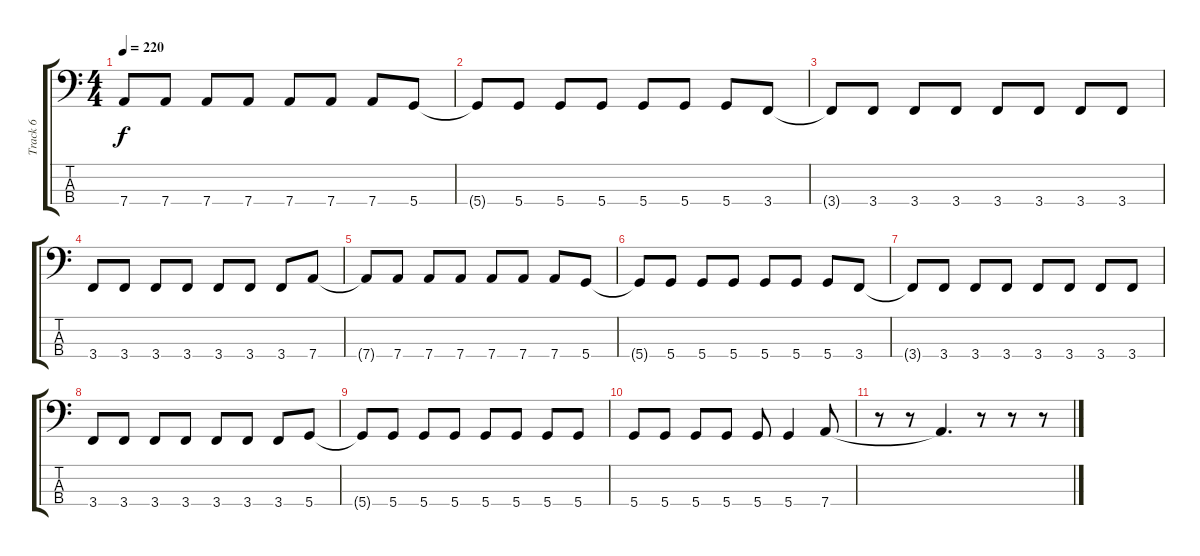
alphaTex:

\track ("Track 6" "Track 6") {instrument electricbasspick}
\staff {score tabs}
\tuning (F2 C2 G1 D1) {hide}
\ts (4 4)
\tempo 220
\clef f4
\ks c
7.4{t}.8{dy f} 7.4.8 7.4.8 7.4.8 7.4.8 7.4.8 7.4.8 5.4.8 |
5.4{t}.8 5.4.8 5.4.8 5.4.8 5.4.8 5.4.8 5.4.8 3.4.8 |
3.4{t}.8 3.4.8 3.4.8 3.4.8 3.4.8 3.4.8 3.4.8 3.4.8 |
3.4.8 3.4.8 3.4.8 3.4.8 3.4.8 3.4.8 3.4.8 7.4.8 |
7.4{t}.8 7.4.8 7.4.8 7.4.8 7.4.8 7.4.8 7.4.8 5.4.8 |
5.4{t}.8 5.4.8 5.4.8 5.4.8 5.4.8 5.4.8 5.4.8 3.4.8 |
3.4{t}.8 3.4.8 3.4.8 3.4.8 3.4.8 3.4.8 3.4.8 3.4.8 |
3.4.8 3.4.8 3.4.8 3.4.8 3.4.8 3.4.8 3.4.8 5.4.8 |
5.4{t}.8 5.4.8 5.4.8 5.4.8 5.4.8 5.4.8 5.4.8 5.4.8 |
5.4.8 5.4.8 5.4.8 5.4.8 5.4.8 5.4.4 7.4.8 |
r.8 r.8 7.4{t}.4{d} r.8 r.8 r.8
